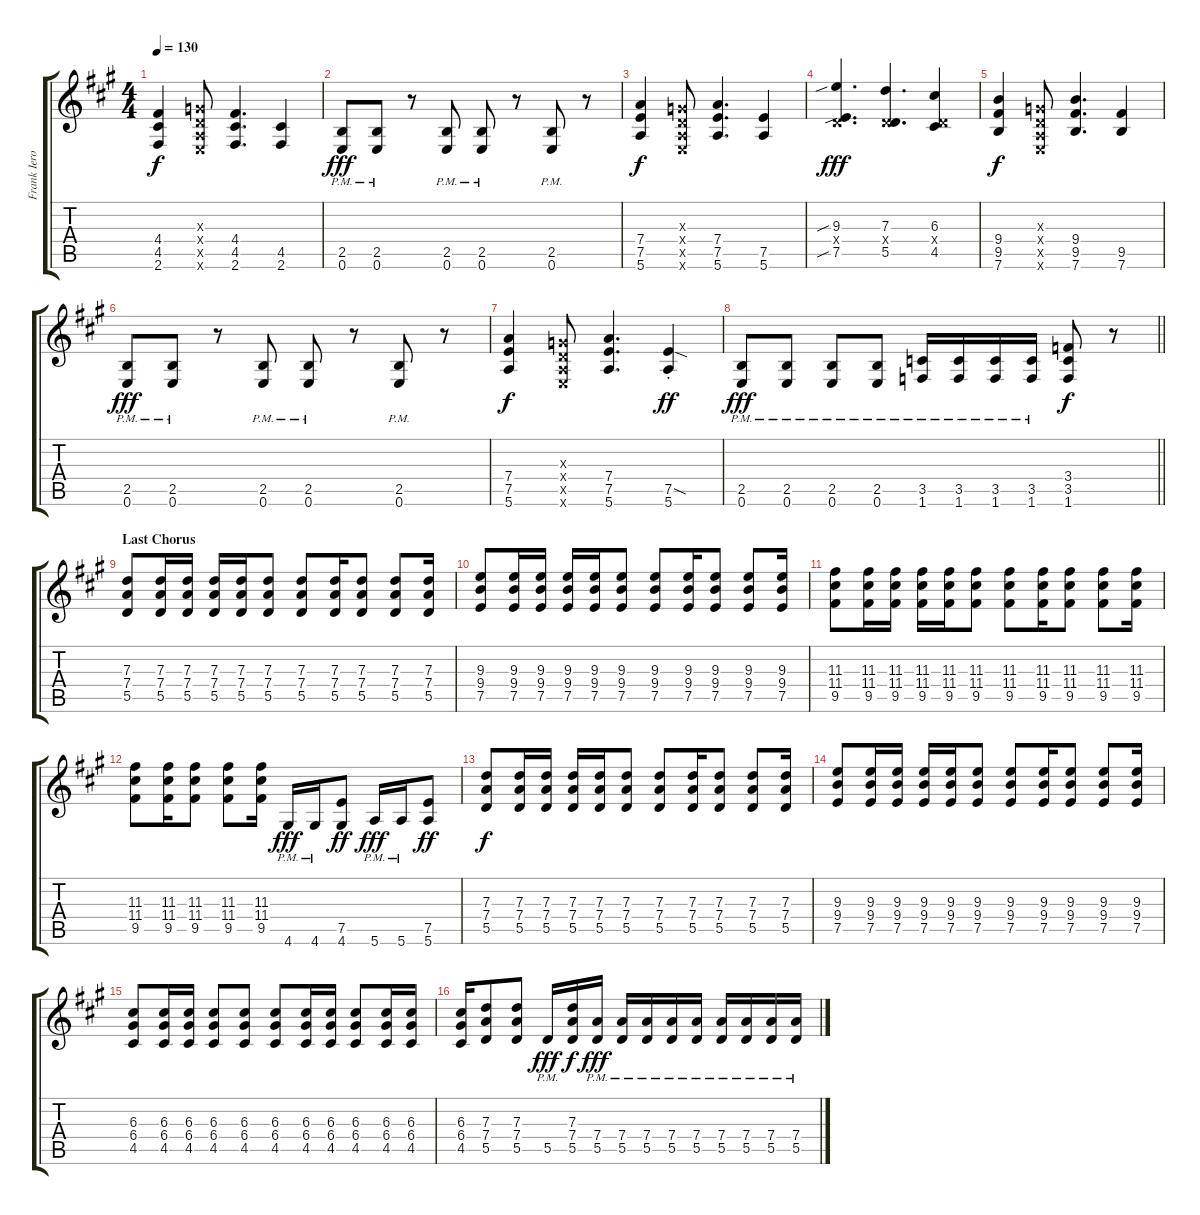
\track ("Frank Iero" "Frank Iero") {instrument distortionguitar}
\staff {score tabs}
\tuning (E4 B3 G3 D3 A2 E2) {hide}
\ts (4 4)
\tempo 130
\clef g2
\ks a
(4.4 4.5 2.6).4{dy f} (0.3{x} 0.4{x} 0.5{x} 0.6{x}).8 (4.4 4.5 2.6).4{d} (4.5 2.6).4 |
(2.5{pm} 0.6{pm}).8{dy fff} (2.5{pm} 0.6{pm}).8 r.8 (2.5{pm} 0.6{pm}).8 (2.5{pm} 0.6{pm}).8 r.8 (2.5{pm} 0.6{pm}).8 r.8 |
(7.4 7.5 5.6).4{dy f} (0.3{x} 0.4{x} 0.5{x} 0.6{x}).8 (7.4 7.5 5.6).4{d} (7.5 5.6).4 |
(9.3{sib} 0.4{x} 7.5{sib}).4{d dy fff} (7.3 0.4{x} 5.5).4{d} (6.3 0.4{x} 4.5).4 |
(9.4 9.5 7.6).4{dy f} (0.3{x} 0.4{x} 0.5{x} 0.6{x}).8 (9.4 9.5 7.6).4{d} (9.5 7.6).4 |
(2.5{pm} 0.6{pm}).8{dy fff} (2.5{pm} 0.6{pm}).8 r.8 (2.5{pm} 0.6{pm}).8 (2.5{pm} 0.6{pm}).8 r.8 (2.5{pm} 0.6{pm}).8 r.8 |
(7.4 7.5 5.6).4{dy f} (0.3{x} 0.4{x} 0.5{x} 0.6{x}).8 (7.4 7.5 5.6).4{d} (7.5{sod} 5.6{st}).4{dy ff} |
\barLineRight lightlight
(2.5{pm} 0.6{pm}).8{dy fff} (2.5{pm} 0.6{pm}).8 (2.5{pm} 0.6{pm}).8 (2.5{pm} 0.6{pm}).8 (3.5{pm} 1.6{pm}).16 (3.5{pm} 1.6{pm}).16 (3.5{pm} 1.6{pm}).16 (3.5{pm} 1.6{pm}).16 (3.4 3.5 1.6).8{dy f} r.8 |
\section ("" "Last Chorus")
(7.3 7.4 5.5).8 (7.3 7.4 5.5).16 (7.3 7.4 5.5).16 (7.3 7.4 5.5).16 (7.3 7.4 5.5).16 (7.3 7.4 5.5).8 (7.3 7.4 5.5).8 (7.3 7.4 5.5).16 (7.3 7.4 5.5).8 (7.3 7.4 5.5).8 (7.3 7.4 5.5).16 |
(9.3 9.4 7.5).8 (9.3 9.4 7.5).16 (9.3 9.4 7.5).16 (9.3 9.4 7.5).16 (9.3 9.4 7.5).16 (9.3 9.4 7.5).8 (9.3 9.4 7.5).8 (9.3 9.4 7.5).16 (9.3 9.4 7.5).8 (9.3 9.4 7.5).8 (9.3 9.4 7.5).16 |
(11.3 11.4 9.5).8 (11.3 11.4 9.5).16 (11.3 11.4 9.5).16 (11.3 11.4 9.5).16 (11.3 11.4 9.5).16 (11.3 11.4 9.5).8 (11.3 11.4 9.5).8 (11.3 11.4 9.5).16 (11.3 11.4 9.5).8 (11.3 11.4 9.5).8 (11.3 11.4 9.5).16 |
(11.3 11.4 9.5).8 (11.3 11.4 9.5).16 (11.3 11.4 9.5).8 (11.3 11.4 9.5).8 (11.3 11.4 9.5).16 4.6{pm}.16{dy fff} 4.6{pm}.16 (7.5 4.6).8{dy ff} 5.6{pm}.16{dy fff} 5.6{pm}.16 (7.5 5.6).8{dy ff} |
(7.3 7.4 5.5).8{dy f} (7.3 7.4 5.5).16 (7.3 7.4 5.5).16 (7.3 7.4 5.5).16 (7.3 7.4 5.5).16 (7.3 7.4 5.5).8 (7.3 7.4 5.5).8 (7.3 7.4 5.5).16 (7.3 7.4 5.5).8 (7.3 7.4 5.5).8 (7.3 7.4 5.5).16 |
(9.3 9.4 7.5).8 (9.3 9.4 7.5).16 (9.3 9.4 7.5).16 (9.3 9.4 7.5).16 (9.3 9.4 7.5).16 (9.3 9.4 7.5).8 (9.3 9.4 7.5).8 (9.3 9.4 7.5).16 (9.3 9.4 7.5).8 (9.3 9.4 7.5).8 (9.3 9.4 7.5).16 |
(6.3 6.4 4.5).8 (6.3 6.4 4.5).16 (6.3 6.4 4.5).16 (6.3 6.4 4.5).8 (6.3 6.4 4.5).8 (6.3 6.4 4.5).8 (6.3 6.4 4.5).16 (6.3 6.4 4.5).16 (6.3 6.4 4.5).8 (6.3 6.4 4.5).16 (6.3 6.4 4.5).16 |
(6.3 6.4 4.5).16 (7.3 7.4 5.5).8 (7.3 7.4 5.5).8 5.5{pm}.16{dy fff} (7.3 7.4 5.5).16{dy f} (7.4 5.5{pm}).16{dy fff} (7.4{pm} 5.5{pm}).16 (7.4{pm} 5.5{pm}).16 (7.4{pm} 5.5{pm}).16 (7.4{pm} 5.5{pm}).16 (7.4{pm} 5.5{pm}).16 (7.4{pm} 5.5{pm}).16 (7.4{pm} 5.5{pm}).16 (7.4{pm} 5.5{pm}).16
